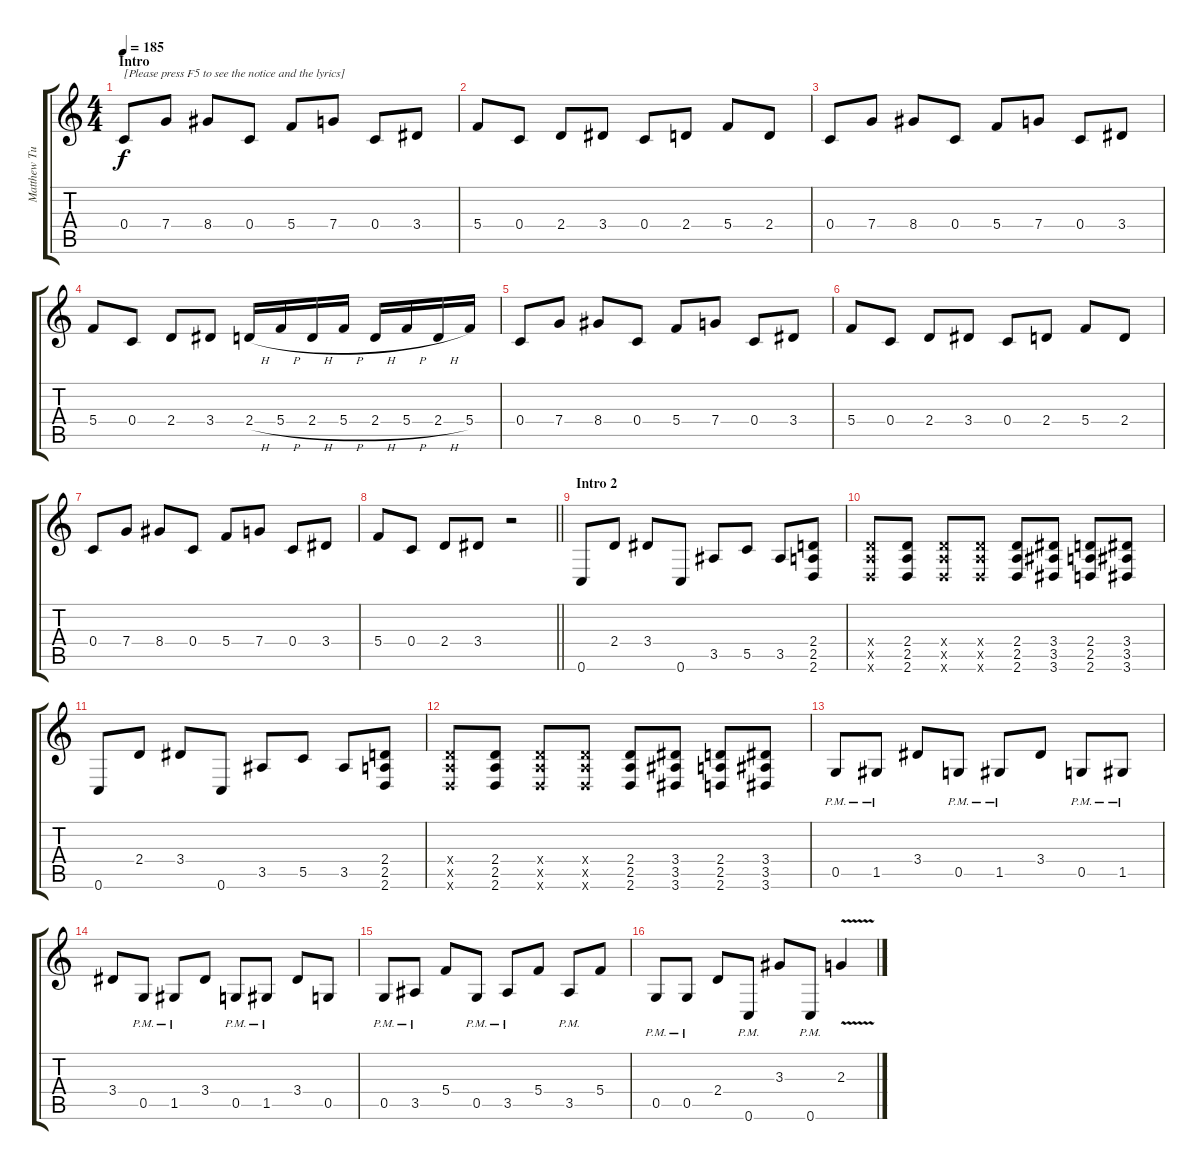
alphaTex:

\track ("Matthew Tuck (Matt)" "Matthew Tu") {instrument distortionguitar}
\staff {score tabs}
\tuning (D4 A3 F3 C3 G2 C2) {hide}
\ts (4 4)
\section ("" "Intro")
\tempo 185
\clef g2
\ks c
0.4.8{txt "[Please press F5 to see the notice and the lyrics]" dy f instrument distortionguitar} 7.4.8 8.4.8 0.4.8 5.4.8 7.4.8 0.4.8 3.4.8 |
5.4.8 0.4.8 2.4.8 3.4.8 0.4.8 2.4.8 5.4.8 2.4.8 |
0.4.8 7.4.8 8.4.8 0.4.8 5.4.8 7.4.8 0.4.8 3.4.8 |
5.4.8 0.4.8 2.4.8 3.4.8 2.4{h}.16 5.4{h}.16 2.4{h}.16 5.4{h}.16 2.4{h}.16 5.4{h}.16 2.4{h}.16 5.4.16 |
0.4.8 7.4.8 8.4.8 0.4.8 5.4.8 7.4.8 0.4.8 3.4.8 |
5.4.8 0.4.8 2.4.8 3.4.8 0.4.8 2.4.8 5.4.8 2.4.8 |
0.4.8 7.4.8 8.4.8 0.4.8 5.4.8 7.4.8 0.4.8 3.4.8 |
\barLineRight lightlight
5.4.8 0.4.8 2.4.8 3.4.8 r.2 |
\section ("" "Intro 2")
0.6.8 2.4.8 3.4.8 0.6.8 3.5.8 5.5.8 3.5.8 (2.4 2.5 2.6).8 |
(2.4{x} 2.5{x} 2.6{x}).8 (2.4 2.5 2.6).8 (2.4{x} 2.5{x} 2.6{x}).8 (2.4{x} 2.5{x} 2.6{x}).8 (2.4 2.5 2.6).8 (3.4 3.5 3.6).8 (2.4 2.5 2.6).8 (3.4 3.5 3.6).8 |
0.6.8 2.4.8 3.4.8 0.6.8 3.5.8 5.5.8 3.5.8 (2.4 2.5 2.6).8 |
(2.4{x} 2.5{x} 2.6{x}).8 (2.4 2.5 2.6).8 (2.4{x} 2.5{x} 2.6{x}).8 (2.4{x} 2.5{x} 2.6{x}).8 (2.4 2.5 2.6).8 (3.4 3.5 3.6).8 (2.4 2.5 2.6).8 (3.4 3.5 3.6).8 |
0.5{pm}.8 1.5{pm}.8 3.4.8 0.5{pm}.8 1.5{pm}.8 3.4.8 0.5{pm}.8 1.5{pm}.8 |
3.4.8 0.5{pm}.8 1.5{pm}.8 3.4.8 0.5{pm}.8 1.5{pm}.8 3.4.8 0.5.8 |
0.5{pm}.8 3.5{pm}.8 5.4.8 0.5{pm}.8 3.5{pm}.8 5.4.8 3.5{pm}.8 5.4.8 |
0.5{pm}.8 0.5{pm}.8 2.4.8 0.6{pm}.8 3.3.8 0.6{pm}.8 2.3{v}.4
